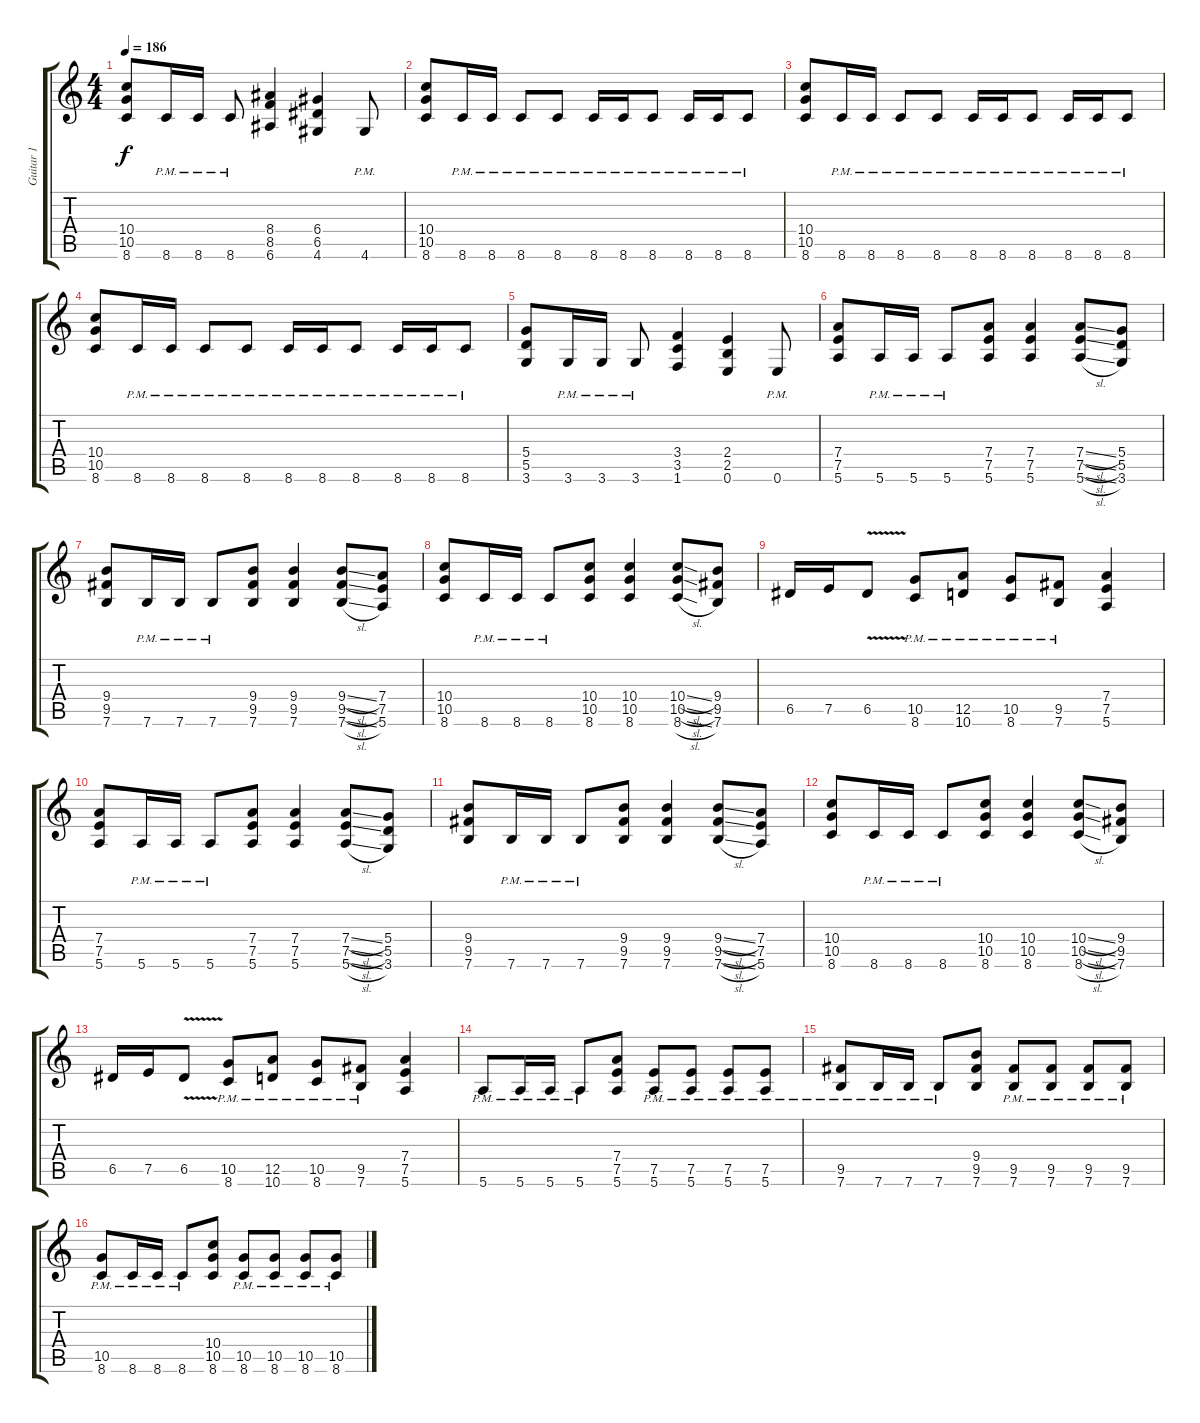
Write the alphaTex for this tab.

\track ("Guitar 1" "Guitar 1") {instrument distortionguitar}
\staff {score tabs}
\tuning (E4 B3 G3 D3 A2 E2) {hide}
\ts (4 4)
\tempo 186
\clef g2
\ks c
(10.4 10.5 8.6).8{dy f} 8.6{pm}.16 8.6{pm}.16 8.6{pm}.8 (8.4 8.5 6.6).4 (6.4 6.5 4.6).4 4.6{pm}.8 |
(10.4 10.5 8.6).8 8.6{pm}.16 8.6{pm}.16 8.6{pm}.8 8.6{pm}.8 8.6{pm}.16 8.6{pm}.16 8.6{pm}.8 8.6{pm}.16 8.6{pm}.16 8.6{pm}.8 |
(10.4 10.5 8.6).8 8.6{pm}.16 8.6{pm}.16 8.6{pm}.8 8.6{pm}.8 8.6{pm}.16 8.6{pm}.16 8.6{pm}.8 8.6{pm}.16 8.6{pm}.16 8.6{pm}.8 |
(10.4 10.5 8.6).8 8.6{pm}.16 8.6{pm}.16 8.6{pm}.8 8.6{pm}.8 8.6{pm}.16 8.6{pm}.16 8.6{pm}.8 8.6{pm}.16 8.6{pm}.16 8.6{pm}.8 |
(5.4 5.5 3.6).8 3.6{pm}.16 3.6{pm}.16 3.6{pm}.8 (3.4 3.5 1.6).4 (2.4 2.5 0.6).4 0.6{pm}.8 |
(7.4 7.5 5.6).8 5.6{pm}.16 5.6{pm}.16 5.6{pm}.8 (7.4 7.5 5.6).8 (7.4 7.5 5.6).4 (7.4{sl} 7.5{sl} 5.6{sl}).8 (5.4 5.5 3.6).8 |
(9.4 9.5 7.6).8 7.6{pm}.16 7.6{pm}.16 7.6{pm}.8 (9.4 9.5 7.6).8 (9.4 9.5 7.6).4 (9.4{sl} 9.5{sl} 7.6{sl}).8 (7.4 7.5 5.6).8 |
(10.4 10.5 8.6).8 8.6{pm}.16 8.6{pm}.16 8.6{pm}.8 (10.4 10.5 8.6).8 (10.4 10.5 8.6).4 (10.4{sl} 10.5{sl} 8.6{sl}).8 (9.4 9.5 7.6).8 |
6.5.16 7.5.16 6.5{v}.8 (10.5{pm} 8.6{pm}).8 (12.5{pm} 10.6{pm}).8 (10.5{pm} 8.6{pm}).8 (9.5{pm} 7.6{pm}).8 (7.4 7.5 5.6).4 |
(7.4 7.5 5.6).8 5.6{pm}.16 5.6{pm}.16 5.6{pm}.8 (7.4 7.5 5.6).8 (7.4 7.5 5.6).4 (7.4{sl} 7.5{sl} 5.6{sl}).8 (5.4 5.5 3.6).8 |
(9.4 9.5 7.6).8 7.6{pm}.16 7.6{pm}.16 7.6{pm}.8 (9.4 9.5 7.6).8 (9.4 9.5 7.6).4 (9.4{sl} 9.5{sl} 7.6{sl}).8 (7.4 7.5 5.6).8 |
(10.4 10.5 8.6).8 8.6{pm}.16 8.6{pm}.16 8.6{pm}.8 (10.4 10.5 8.6).8 (10.4 10.5 8.6).4 (10.4{sl} 10.5{sl} 8.6{sl}).8 (9.4 9.5 7.6).8 |
6.5.16 7.5.16 6.5{v}.8 (10.5{pm} 8.6{pm}).8 (12.5{pm} 10.6{pm}).8 (10.5{pm} 8.6{pm}).8 (9.5{pm} 7.6{pm}).8 (7.4 7.5 5.6).4 |
5.6{pm}.8 5.6{pm}.16 5.6{pm}.16 5.6{pm}.8 (7.4 7.5 5.6).8 (7.5{pm} 5.6{pm}).8 (7.5{pm} 5.6{pm}).8 (7.5{pm} 5.6{pm}).8 (7.5{pm} 5.6{pm}).8 |
(9.5{pm} 7.6{pm}).8 7.6{pm}.16 7.6{pm}.16 7.6{pm}.8 (9.4 9.5 7.6).8 (9.5{pm} 7.6{pm}).8 (9.5{pm} 7.6{pm}).8 (9.5{pm} 7.6{pm}).8 (9.5{pm} 7.6{pm}).8 |
(10.5{pm} 8.6{pm}).8 8.6{pm}.16 8.6{pm}.16 8.6{pm}.8 (10.4 10.5 8.6).8 (10.5{pm} 8.6{pm}).8 (10.5{pm} 8.6{pm}).8 (10.5{pm} 8.6{pm}).8 (10.5{pm} 8.6{pm}).8
